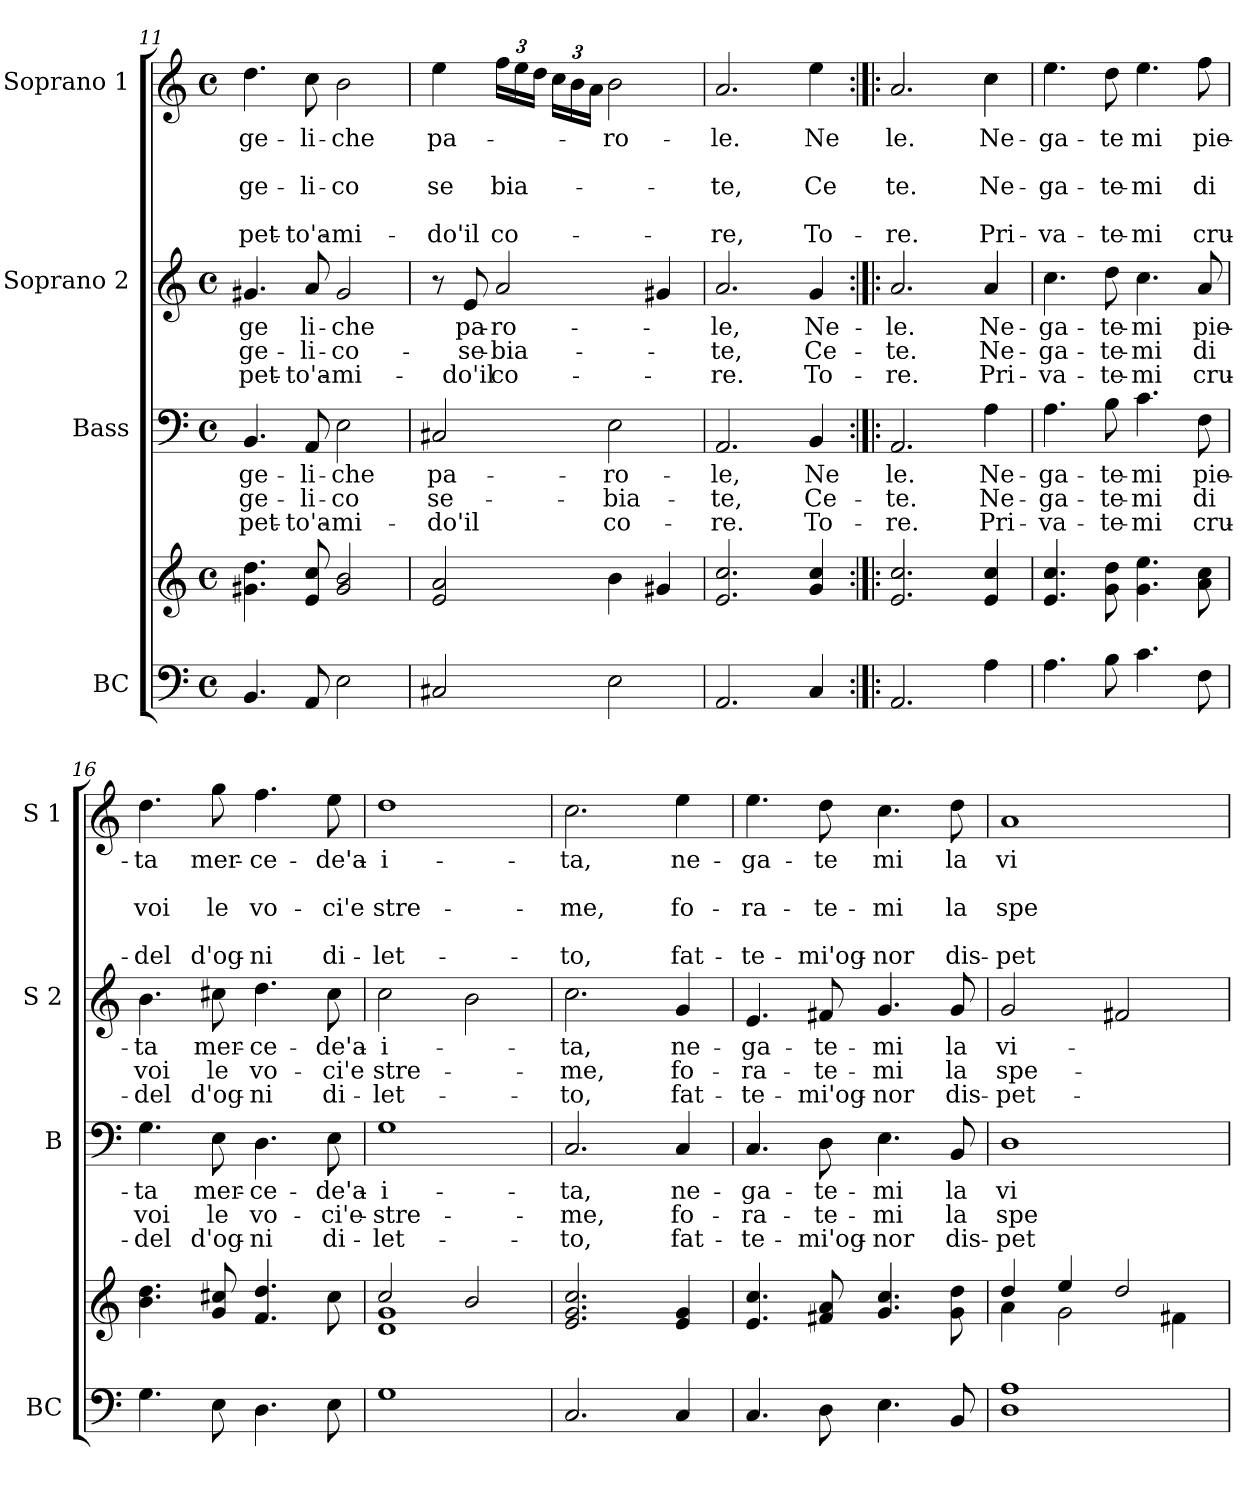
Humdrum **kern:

**kern	**kern	**kern	**text	**text	**text	**kern	**text	**text	**text	**kern	**text	**text	**text	**text	**text
*part4	*part4	*part3	*part3	*part3	*part3	*part2	*part2	*part2	*part2	*part1	*part1	*part1	*part1	*part1	*part1
*staff5	*staff4	*staff3	*staff3	*staff3	*staff3	*staff2	*staff2	*staff2	*staff2	*staff1	*staff1	*staff1	*staff1	*staff1	*staff1
*I"BC	*	*I"Bass	*	*	*	*I"Soprano 2	*	*	*	*I"Soprano 1	*	*	*	*	*
*I'BC	*	*I'B	*	*	*	*I'S 2	*	*	*	*I'S 1	*	*	*	*	*
!!LO:PB:g=z
*clefF4	*clefG2	*clefF4	*	*	*	*clefG2	*	*	*	*clefG2	*	*	*	*	*
*k[]	*k[]	*k[]	*	*	*	*k[]	*	*	*	*k[]	*	*	*	*	*
*C:	*C:	*C:	*	*	*	*C:	*	*	*	*C:	*	*	*	*	*
*M4/4	*M4/4	*M4/4	*	*	*	*M4/4	*	*	*	*M4/4	*	*	*	*	*
*met(c)	*met(c)	*met(c)	*	*	*	*met(c)	*	*	*	*met(c)	*	*	*	*	*
=11	=11	=11	=11	=11	=11	=11	=11	=11	=11	=11	=11	=11	=11	=11	=11
4.BB/	4.g#X\ 4.dd\	4.BB/	-ge-	-ge-	pet-	4.g#X/	-ge	-ge-	pet-	4.dd\	-ge-	.	-ge-	.	pet-
8AA/	8e/ 8cc/	8AA/	-li-	-li-	-to'a-	8a/	li-	-li-	-to'a-	8cc\	-li-	.	-li-	.	-to'a-
2E\	2g#/ 2b/	2E\	-che	-co	-mi-	2g#/	-che	-co-	-mi-	2b\	-che	.	-co	.	-mi-
=12	=12	=12	=12	=12	=12	=12	=12	=12	=12	=12	=12	=12	=12	=12	=12
2C#X/	2e/ 2a/	2C#X/	pa-	se-	-do'il	8r	.	.	.	4ee\	pa-	.	se	.	-do'il
.	.	.	.	.	.	8e/	pa-	-se-	-do'il	.	.	.	.	.	.
.	.	.	.	.	.	2a/	-ro-	-bia-	co-	24ff\LL	.	.	bia-	.	co-
.	.	.	.	.	.	.	.	.	.	24ee\	.	.	.	.	.
.	.	.	.	.	.	.	.	.	.	24dd\JJ	.	.	.	.	.
.	.	.	.	.	.	.	.	.	.	24cc\LL	.	.	.	.	.
.	.	.	.	.	.	.	.	.	.	24b\	.	.	.	.	.
.	.	.	.	.	.	.	.	.	.	24a\JJ	.	.	.	.	.
2E\	4b\	2E\	-ro-	-bia-	co-	.	.	.	.	2b\	-ro-	.	.	.	.
.	4g#X/	.	.	.	.	4g#X/	.	.	.	.	.	.	.	.	.
=13	=13	=13	=13	=13	=13	=13	=13	=13	=13	=13	=13	=13	=13	=13	=13
2.AA/	2.e/ 2.cc/	2.AA/	-le,	-te,	-re.	2.a/	-le,	-te,	-re.	2.a/	-le.	.	-te,	.	-re,
4C/	4g/ 4cc/	4BB/	Ne	Ce-	To-	4g/	Ne-	Ce-	To-	4ee\	Ne	.	Ce	.	To-
=14:|!|:	=14:|!|:	=14:|!|:	=14:|!|:	=14:|!|:	=14:|!|:	=14:|!|:	=14:|!|:	=14:|!|:	=14:|!|:	=14:|!|:	=14:|!|:	=14:|!|:	=14:|!|:	=14:|!|:	=14:|!|:
2.AA/	2.e/ 2.cc/	2.AA/	le.	-te.	-re.	2.a/	-le.	-te.	-re.	2.a/	le.	.	te.	.	-re.
4A\	4e/ 4cc/	4A\	Ne-	Ne-	Pri-	4a/	Ne-	Ne-	Pri-	4cc\	Ne-	.	Ne-	.	Pri-
=15	=15	=15	=15	=15	=15	=15	=15	=15	=15	=15	=15	=15	=15	=15	=15
4.A\	4.e/ 4.cc/	4.A\	-ga-	-ga-	-va-	4.cc\	-ga-	-ga-	-va-	4.ee\	-ga-	.	-ga-	.	-va-
8B\	8g\ 8dd\	8B\	-te-	-te-	-te-	8dd\	-te-	-te-	-te-	8dd\	-te	.	-te-	.	-te-
4.c\	4.g\ 4.ee\	4.c\	-mi	-mi	-mi	4.cc\	-mi	-mi	-mi	4.ee\	mi	.	-mi	.	-mi
8F\	8a\ 8cc\	8F\	pie-	di	cru-	8a/	pie-	di	cru-	8ff\	pie-	.	di	.	cru-
!!LO:LB:g=z
=16	=16	=16	=16	=16	=16	=16	=16	=16	=16	=16	=16	=16	=16	=16	=16
4.G\	4.b\ 4.dd\	4.G\	-ta	voi	-del	4.b\	-ta	voi	-del	4.dd\	-ta	.	voi	.	-del
8E\	8g/ 8cc#X/	8E\	mer-	le	d'og-	8cc#X\	mer-	le	d'og-	8gg\	mer-	.	le	.	d'og-
4.D\	4.f/ 4.dd/	4.D\	-ce-	vo-	-ni	4.dd\	-ce-	vo-	-ni	4.ff\	-ce-	.	vo-	.	-ni
8E\	8cc#\	8E\	-de'a-	-ci'e-	di-	8cc#\	-de'a-	-ci'e	di-	8ee\	-de'a-	.	-ci'e	.	di-
=17	=17	=17	=17	=17	=17	=17	=17	=17	=17	=17	=17	=17	=17	=17	=17
*	*^	*	*	*	*	*	*	*	*	*	*	*	*	*	*
1G	2cc/	1d 1g	1G	-i-	-stre-	-let-	2cc\	-i-	stre-	-let-	1dd	-i-	.	stre-	.	-let-
.	2b/	.	.	.	.	.	2b\	.	.	.	.	.	.	.	.	.
*	*v	*v	*	*	*	*	*	*	*	*	*	*	*	*	*	*
=18	=18	=18	=18	=18	=18	=18	=18	=18	=18	=18	=18	=18	=18	=18	=18
2.C/	2.e/ 2.g/ 2.cc/	2.C/	-ta,	-me,	-to,	2.cc\	-ta,	-me,	-to,	2.cc\	-ta,	.	-me,	.	-to,
4C/	4e/ 4g/	4C/	ne-	fo-	fat-	4g/	ne-	fo-	fat-	4ee\	ne-	.	fo-	.	fat-
=19	=19	=19	=19	=19	=19	=19	=19	=19	=19	=19	=19	=19	=19	=19	=19
4.C/	4.e/ 4.cc/	4.C/	-ga-	-ra-	-te-	4.e/	-ga-	-ra-	-te-	4.ee\	-ga-	.	-ra-	.	-te-
8D\	8f#X/ 8a/	8D\	-te-	-te-	-mi'og-	8f#X/	-te-	-te-	-mi'og-	8dd\	-te	.	-te-	.	-mi'og-
4.E\	4.g/ 4.cc/	4.E\	-mi	-mi	-nor	4.g/	-mi	-mi	-nor	4.cc\	mi	.	-mi	.	-nor
8BB/	8g\ 8dd\	8BB/	la	la	dis-	8g/	la	la	dis-	8dd\	la	.	la	.	dis-
=20	=20	=20	=20	=20	=20	=20	=20	=20	=20	=20	=20	=20	=20	=20	=20
*	*^	*	*	*	*	*	*	*	*	*	*	*	*	*	*
1D 1A	4dd/	4a\	1D	vi-	spe-	-pet-	2g/	vi-	spe-	-pet-	1a	vi-	.	spe-	.	-pet-
.	4ee/	2g\	.	.	.	.	.	.	.	.	.	.	.	.	.	.
.	2dd/	.	.	.	.	.	2f#X/	.	.	.	.	.	.	.	.	.
.	.	4f#X\	.	.	.	.	.	.	.	.	.	.	.	.	.	.
*	*v	*v	*	*	*	*	*	*	*	*	*	*	*	*	*	*
=	=	=	=	=	=	=	=	=	=	=	=	=	=	=	=
*-	*-	*-	*-	*-	*-	*-	*-	*-	*-	*-	*-	*-	*-	*-	*-
